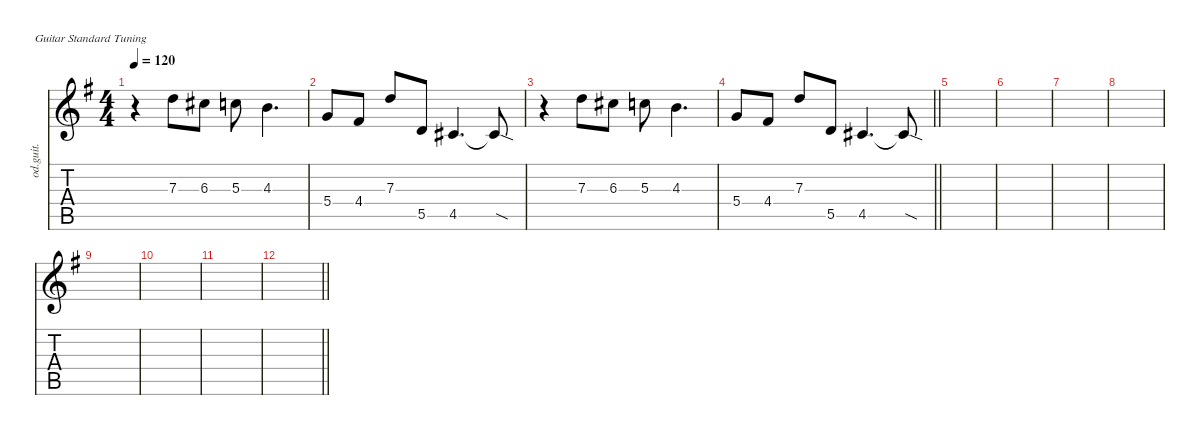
\defaultSystemsLayout 4
\hideDynamics
\bracketExtendMode nobrackets
\otherSystemsTrackNameOrientation horizontal
\track ("Guitarra 3" "od.guit.") {defaultSystemsLayout 16 instrument overdrivenguitar}
\staff {score tabs}
\tuning (E4 B3 G3 D3 A2 E2)
\ts (4 4)
\tempo 120
\clef g2
\ks g
r.4{dy f beam Down} 7.3{acc forcenatural}.8{beam Down} 6.3{acc #}.8{beam Down} 5.3{acc forcenatural}.8{beam Down} 4.3{acc forcenatural}.4{d beam Down} |
5.4{acc forcenatural}.8{beam Up} 4.4{acc #}.8{beam Up} 7.3{acc forcenatural}.8{beam Up} 5.5{acc forcenatural}.8{beam Up} 4.5{acc #}.4{d beam Up} 4.5{sod t acc #}.8{beam Up} |
r.4{beam Down} 7.3{acc forcenatural}.8{beam Down} 6.3{acc #}.8{beam Down} 5.3{acc forcenatural}.8{beam Down} 4.3{acc forcenatural}.4{d beam Down} |
\barLineRight lightlight
5.4{acc forcenatural}.8{beam Up} 4.4{acc #}.8{beam Up} 7.3{acc forcenatural}.8{beam Up} 5.5{acc forcenatural}.8{beam Up} 4.5{acc #}.4{d beam Up} 4.5{sod t acc #}.8{beam Up} |
|
|
|
|
|
|
|
\barLineRight lightlight
